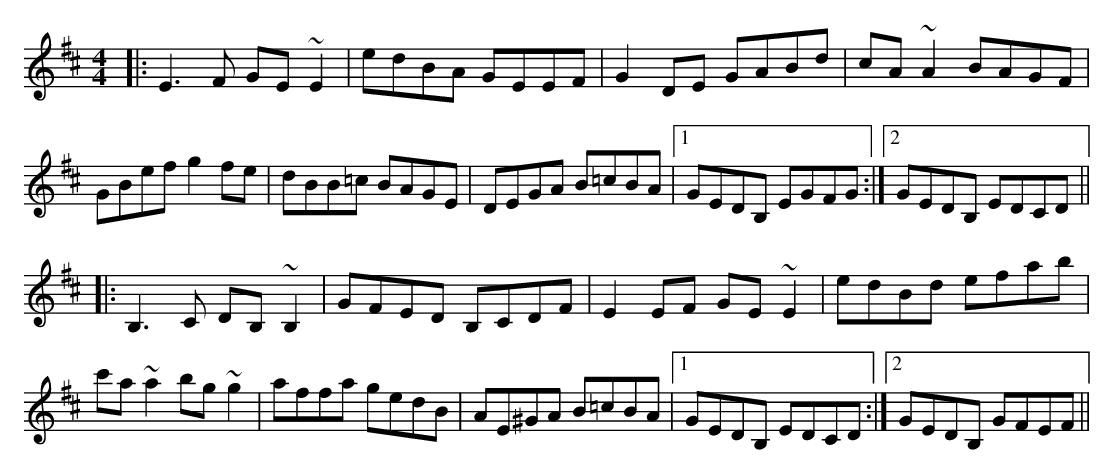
X:1
M:4/4
K:Edor
|:E3F GE~E2|edBA GEEF|G2DE GABd|cA~A2 BAGF|
GBef g2fe|dBB=c BAGE|DEGA B=cBA|1 GEDB, EGFG:|2 GEDB, EDCD||
|:B,3C DB,~B,2|GFED B,CDF|E2EF GE~E2|edBd efab|
c'a~a2 bg~g2|affa gedB|AE^GA B=cBA|1 GEDB, EDCD:|2 GEDB, GFEF||
